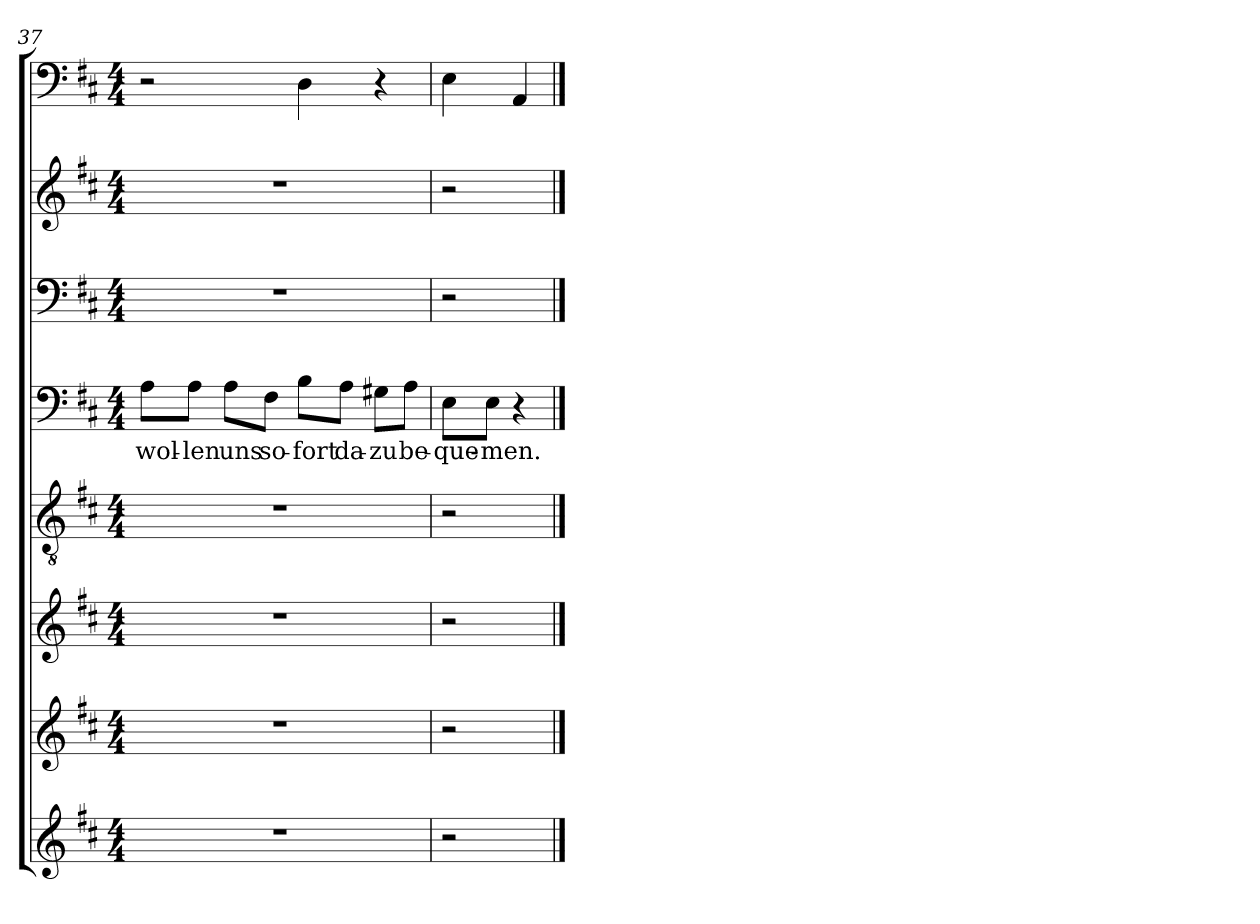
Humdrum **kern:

**kern	**kern	**kern	**kern	**kern	**text	**kern	**kern	**kern
*part8	*part7	*part6	*part5	*part4	*part4	*part3	*part2	*part1
*staff8	*staff7	*staff6	*staff5	*staff4	*staff4	*staff3	*staff2	*staff1
*clefG2	*clefG2	*clefG2	*clefGv2	*clefF4	*	*clefF4	*clefG2	*clefF4
*k[f#c#]	*k[f#c#]	*k[f#c#]	*k[f#c#]	*k[f#c#]	*	*k[f#c#]	*k[f#c#]	*k[f#c#]
*D:	*D:	*D:	*D:	*D:	*	*D:	*D:	*D:
*M4/4	*M4/4	*M4/4	*M4/4	*M4/4	*	*M4/4	*M4/4	*M4/4
=37	=37	=37	=37	=37	=37	=37	=37	=37
1r	1r	1r	1r	8A\L	wol-	1r	1r	2r
.	.	.	.	8A\J	-len	.	.	.
.	.	.	.	8A\L	uns	.	.	.
.	.	.	.	8F#\J	so-	.	.	.
.	.	.	.	8B\L	-fort	.	.	4D\
.	.	.	.	8A\J	da-	.	.	.
.	.	.	.	8G#X\L	-zu	.	.	4r
.	.	.	.	8A\J	be-	.	.	.
=38	=38	=38	=38	=38	=38	=38	=38	=38
2r	2r	2r	2r	8E\L	-que-	2r	2r	4E\
.	.	.	.	8E\J	-men.	.	.	.
.	.	.	.	4r	.	.	.	4AA/
==	==	==	==	==	==	==	==	==
*-	*-	*-	*-	*-	*-	*-	*-	*-
